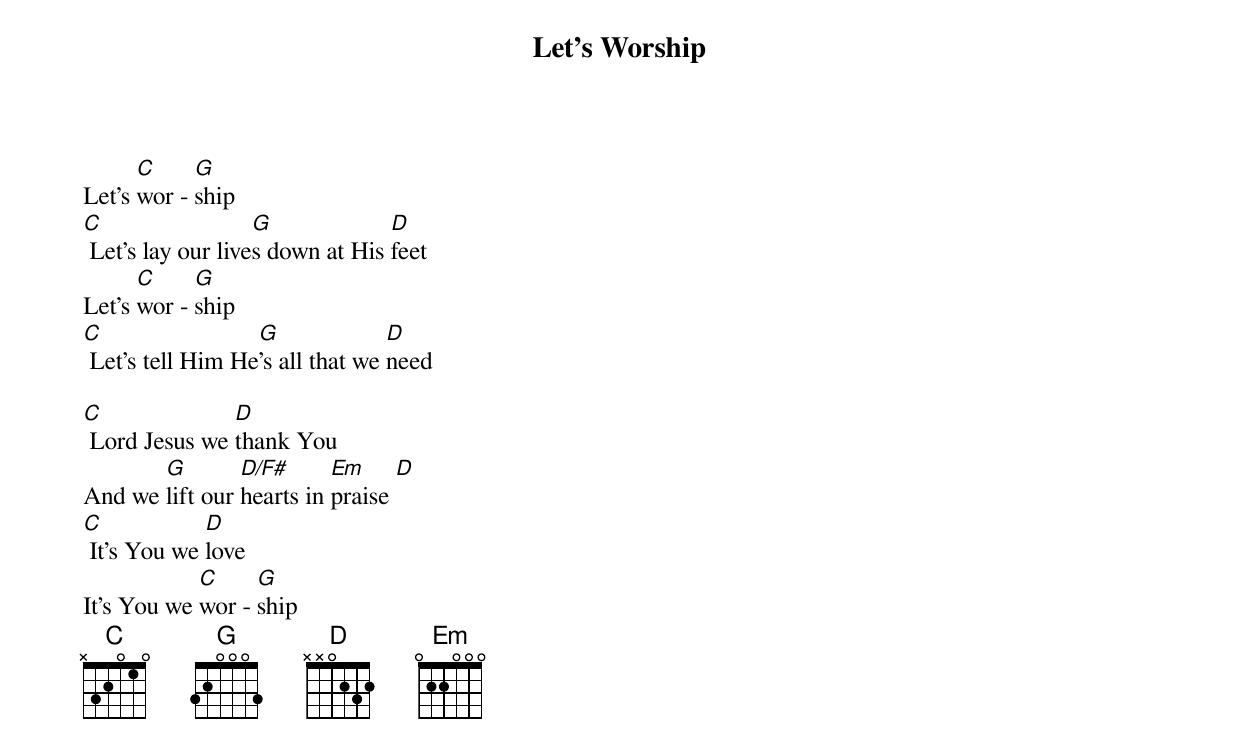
{title:Let's Worship}
Let's [C]wor - [G]ship
[C] Let's lay our live[G]s down at His [D]feet
Let's [C]wor - [G]ship
[C] Let's tell Him He[G]'s all that we [D]need

[C] Lord Jesus we [D]thank You
And we [G]lift our [D/F#]hearts in [Em]praise [D]
[C] It's You we [D]love
It's You we [C]wor - [G]ship
